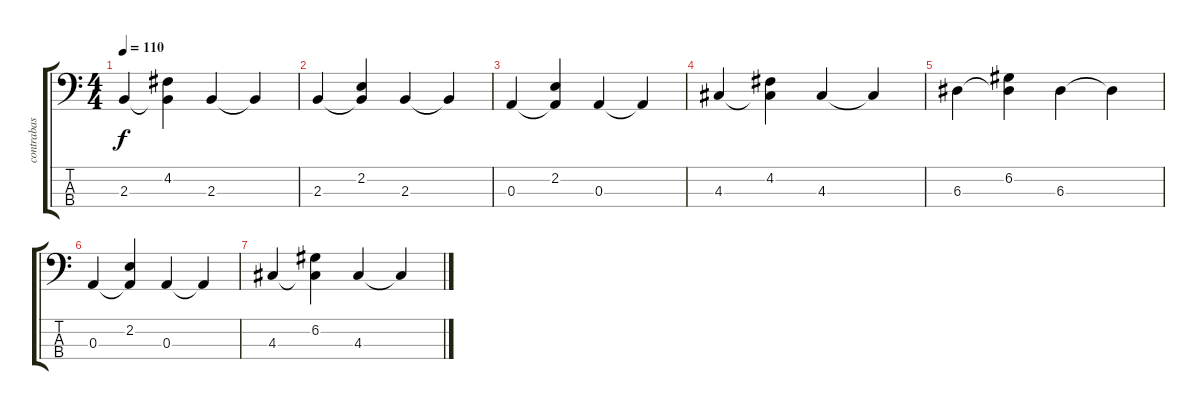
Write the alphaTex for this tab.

\track ("contrabas" "contrabas") {instrument contrabass}
\staff {score tabs}
\tuning (G2 D2 A1 E1) {hide}
\ts (4 4)
\tempo 110
\clef f4
\ks c
2.3.4{dy f} (4.2 2.3{t}).4 2.3.4 2.3{t}.4 |
2.3.4 (2.2 2.3{t}).4 2.3.4 2.3{t}.4 |
0.3.4 (2.2 0.3{t}).4 0.3.4 0.3{t}.4 |
4.3.4 (4.2 4.3{t}).4 4.3.4 4.3{t}.4 |
6.3.4 (6.2 6.3{t}).4 6.3.4 6.3{t}.4 |
0.3.4 (2.2 0.3{t}).4 0.3.4 0.3{t}.4 |
4.3.4 (6.2 4.3{t}).4 4.3.4 4.3{t}.4
